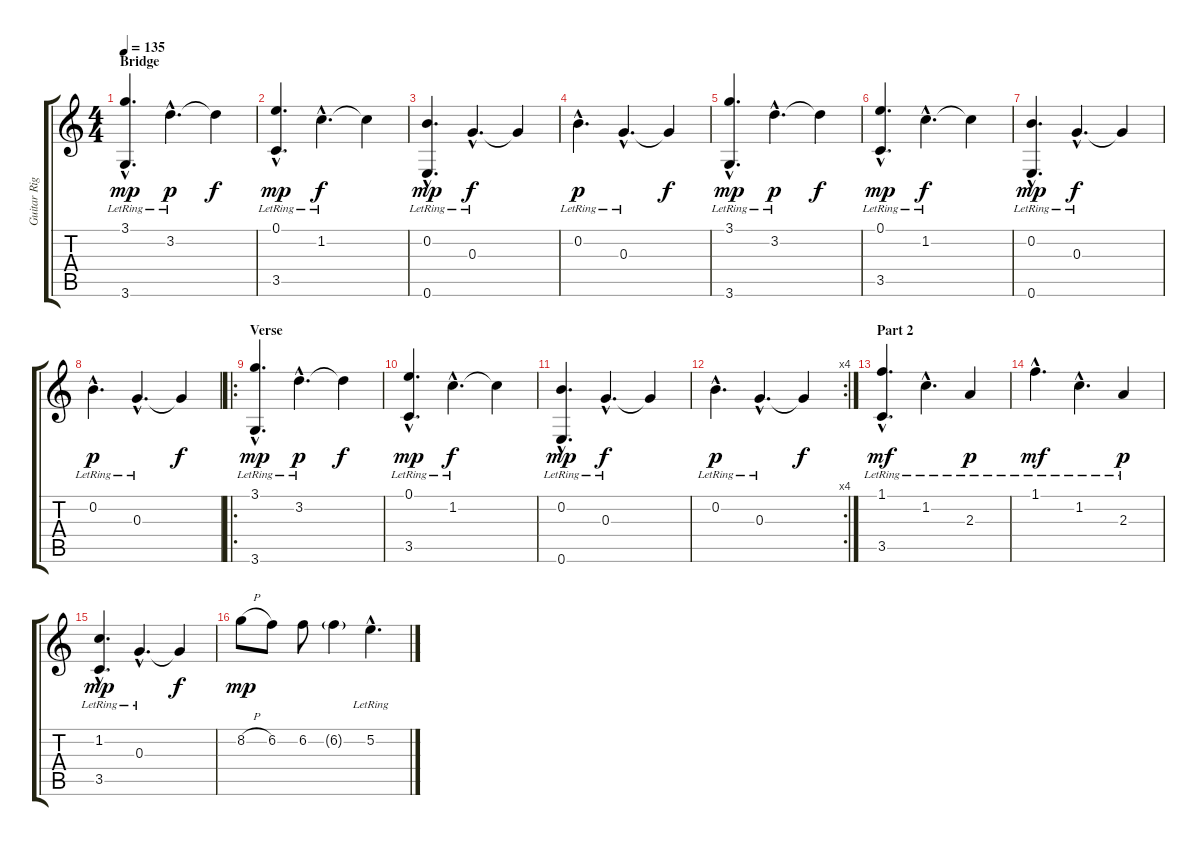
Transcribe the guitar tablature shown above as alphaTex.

\track ("Guitar Right" "Guitar Rig") {instrument acousticguitarsteel}
\staff {score tabs}
\tuning (E4 B3 G3 D3 A2 E2) {hide}
\ts (4 4)
\section ("" "Bridge")
\tempo 135
\clef g2
\ks c
(3.1{hac lr} 3.6{hac lr}).4{d dy mp} 3.2{hac lr}.4{d dy p} 3.2{t}.4{dy f} |
(0.1{hac lr} 3.5{hac lr}).4{d dy mp} 1.2{hac lr}.4{d dy f} 1.2{t}.4 |
(0.2{hac lr} 0.6{hac lr}).4{d dy mp} 0.3{hac lr}.4{d dy f} 0.3{t}.4 |
0.2{hac lr}.4{d dy p} 0.3{hac lr}.4{d} 0.3{t}.4{dy f} |
(3.1{hac lr} 3.6{hac lr}).4{d dy mp} 3.2{hac lr}.4{d dy p} 3.2{t}.4{dy f} |
(0.1{hac lr} 3.5{hac lr}).4{d dy mp} 1.2{hac lr}.4{d dy f} 1.2{t}.4 |
(0.2{hac lr} 0.6{hac lr}).4{d dy mp} 0.3{hac lr}.4{d dy f} 0.3{t}.4 |
0.2{hac lr}.4{d dy p} 0.3{hac lr}.4{d} 0.3{t}.4{dy f} |
\ro
\section ("" "Verse")
(3.1{hac lr} 3.6{hac lr}).4{d dy mp} 3.2{hac lr}.4{d dy p} 3.2{t}.4{dy f} |
(0.1{hac lr} 3.5{hac lr}).4{d dy mp} 1.2{hac lr}.4{d dy f} 1.2{t}.4 |
(0.2{hac lr} 0.6{hac lr}).4{d dy mp} 0.3{hac lr}.4{d dy f} 0.3{t}.4 |
\rc 4
0.2{hac lr}.4{d dy p} 0.3{hac lr}.4{d} 0.3{t}.4{dy f} |
\section ("" "Part 2")
(1.1{hac lr} 3.5{hac lr}).4{d dy mf} 1.2{hac lr}.4{d} 2.3{lr}.4{dy p} |
1.1{hac lr}.4{d dy mf} 1.2{hac lr}.4{d} 2.3{lr}.4{dy p} |
(1.2{hac lr} 3.5{hac lr}).4{d dy mp} 0.3{hac lr}.4{d} 0.3{t}.4{dy f} |
8.2{h}.8{dy mp} 6.2.8 6.2.8 6.2{g}.4 5.2{hac lr}.4{d}
